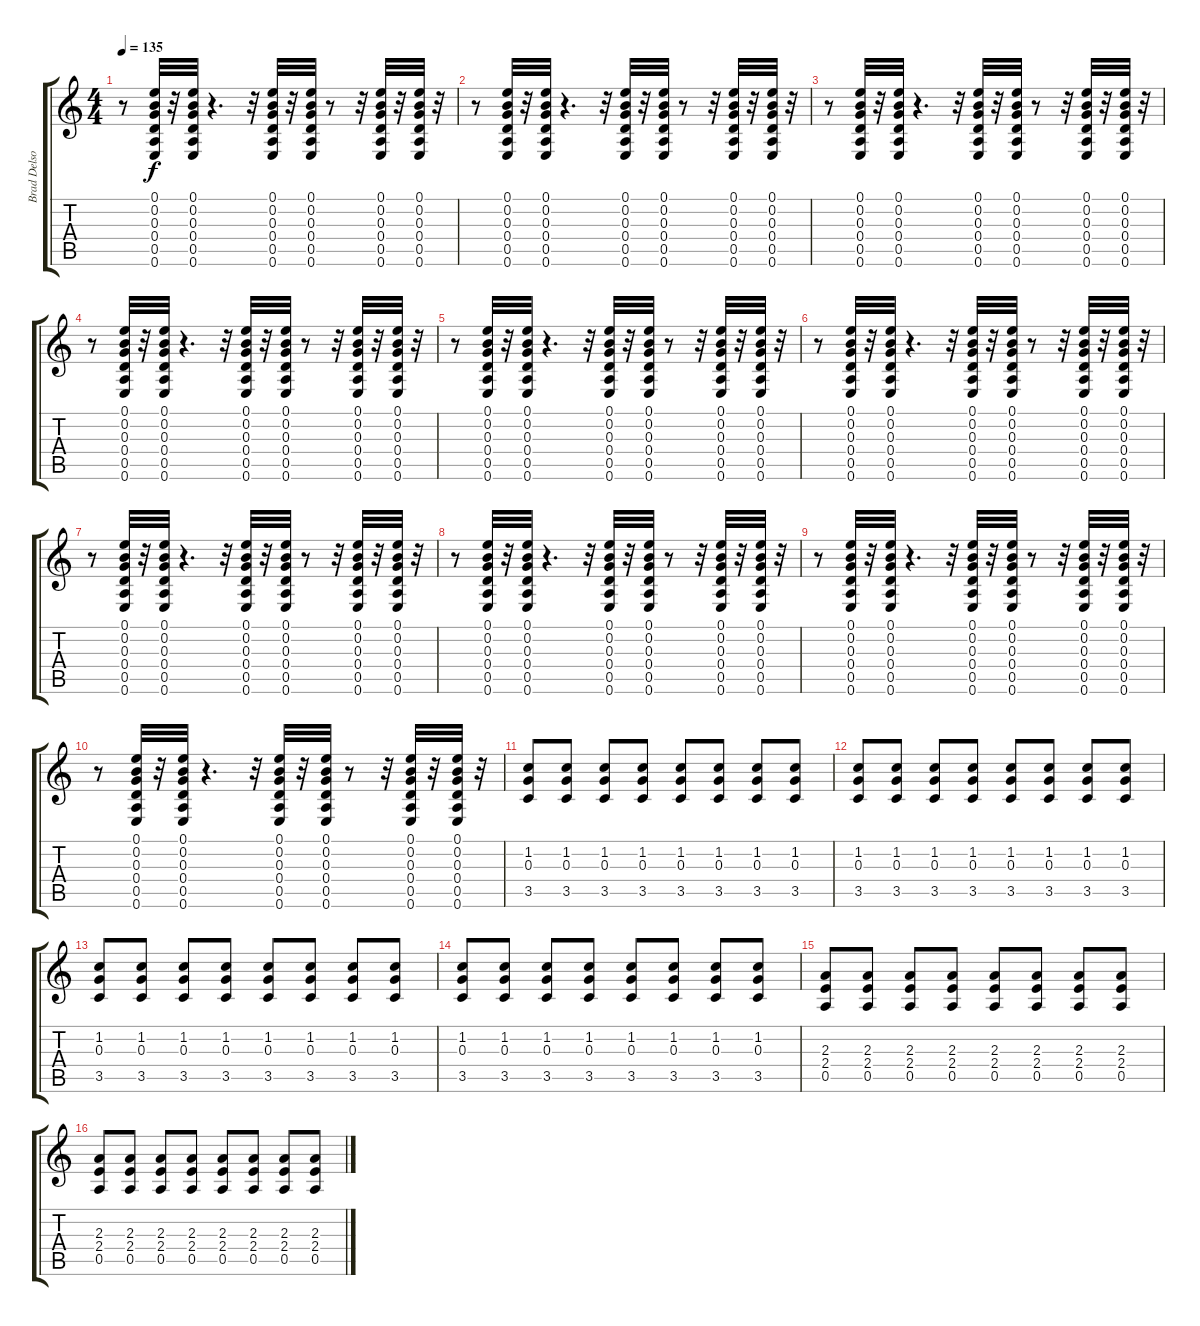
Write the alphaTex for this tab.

\track ("Brad Delson - Guitar (additional)" "Brad Delso") {instrument overdrivenguitar}
\staff {score tabs}
\tuning (E4 B3 G3 D3 A2 E2) {hide}
\ts (4 4)
\tempo 135
\clef g2
\ks c
r.8{dy f} (0.1 0.2 0.3 0.4 0.5 0.6).32 r.32 (0.1 0.2 0.3 0.4 0.5 0.6).32 r.4{d} r.32 (0.1 0.2 0.3 0.4 0.5 0.6).32 r.32 (0.1 0.2 0.3 0.4 0.5 0.6).32 r.8 r.32 (0.1 0.2 0.3 0.4 0.5 0.6).32 r.32 (0.1 0.2 0.3 0.4 0.5 0.6).32 r.32 |
r.8 (0.1 0.2 0.3 0.4 0.5 0.6).32 r.32 (0.1 0.2 0.3 0.4 0.5 0.6).32 r.4{d} r.32 (0.1 0.2 0.3 0.4 0.5 0.6).32 r.32 (0.1 0.2 0.3 0.4 0.5 0.6).32 r.8 r.32 (0.1 0.2 0.3 0.4 0.5 0.6).32 r.32 (0.1 0.2 0.3 0.4 0.5 0.6).32 r.32 |
r.8 (0.1 0.2 0.3 0.4 0.5 0.6).32 r.32 (0.1 0.2 0.3 0.4 0.5 0.6).32 r.4{d} r.32 (0.1 0.2 0.3 0.4 0.5 0.6).32 r.32 (0.1 0.2 0.3 0.4 0.5 0.6).32 r.8 r.32 (0.1 0.2 0.3 0.4 0.5 0.6).32 r.32 (0.1 0.2 0.3 0.4 0.5 0.6).32 r.32 |
r.8 (0.1 0.2 0.3 0.4 0.5 0.6).32 r.32 (0.1 0.2 0.3 0.4 0.5 0.6).32 r.4{d} r.32 (0.1 0.2 0.3 0.4 0.5 0.6).32 r.32 (0.1 0.2 0.3 0.4 0.5 0.6).32 r.8 r.32 (0.1 0.2 0.3 0.4 0.5 0.6).32 r.32 (0.1 0.2 0.3 0.4 0.5 0.6).32 r.32 |
r.8 (0.1 0.2 0.3 0.4 0.5 0.6).32 r.32 (0.1 0.2 0.3 0.4 0.5 0.6).32 r.4{d} r.32 (0.1 0.2 0.3 0.4 0.5 0.6).32 r.32 (0.1 0.2 0.3 0.4 0.5 0.6).32 r.8 r.32 (0.1 0.2 0.3 0.4 0.5 0.6).32 r.32 (0.1 0.2 0.3 0.4 0.5 0.6).32 r.32 |
r.8 (0.1 0.2 0.3 0.4 0.5 0.6).32 r.32 (0.1 0.2 0.3 0.4 0.5 0.6).32 r.4{d} r.32 (0.1 0.2 0.3 0.4 0.5 0.6).32 r.32 (0.1 0.2 0.3 0.4 0.5 0.6).32 r.8 r.32 (0.1 0.2 0.3 0.4 0.5 0.6).32 r.32 (0.1 0.2 0.3 0.4 0.5 0.6).32 r.32 |
r.8 (0.1 0.2 0.3 0.4 0.5 0.6).32 r.32 (0.1 0.2 0.3 0.4 0.5 0.6).32 r.4{d} r.32 (0.1 0.2 0.3 0.4 0.5 0.6).32 r.32 (0.1 0.2 0.3 0.4 0.5 0.6).32 r.8 r.32 (0.1 0.2 0.3 0.4 0.5 0.6).32 r.32 (0.1 0.2 0.3 0.4 0.5 0.6).32 r.32 |
r.8 (0.1 0.2 0.3 0.4 0.5 0.6).32 r.32 (0.1 0.2 0.3 0.4 0.5 0.6).32 r.4{d} r.32 (0.1 0.2 0.3 0.4 0.5 0.6).32 r.32 (0.1 0.2 0.3 0.4 0.5 0.6).32 r.8 r.32 (0.1 0.2 0.3 0.4 0.5 0.6).32 r.32 (0.1 0.2 0.3 0.4 0.5 0.6).32 r.32 |
r.8 (0.1 0.2 0.3 0.4 0.5 0.6).32 r.32 (0.1 0.2 0.3 0.4 0.5 0.6).32 r.4{d} r.32 (0.1 0.2 0.3 0.4 0.5 0.6).32 r.32 (0.1 0.2 0.3 0.4 0.5 0.6).32 r.8 r.32 (0.1 0.2 0.3 0.4 0.5 0.6).32 r.32 (0.1 0.2 0.3 0.4 0.5 0.6).32 r.32 |
r.8 (0.1 0.2 0.3 0.4 0.5 0.6).32 r.32 (0.1 0.2 0.3 0.4 0.5 0.6).32 r.4{d} r.32 (0.1 0.2 0.3 0.4 0.5 0.6).32 r.32 (0.1 0.2 0.3 0.4 0.5 0.6).32 r.8 r.32 (0.1 0.2 0.3 0.4 0.5 0.6).32 r.32 (0.1 0.2 0.3 0.4 0.5 0.6).32 r.32 |
(1.2 0.3 3.5).8{volume 9 balance 7 instrument overdrivenguitar} (1.2 0.3 3.5).8 (1.2 0.3 3.5).8 (1.2 0.3 3.5).8 (1.2 0.3 3.5).8 (1.2 0.3 3.5).8 (1.2 0.3 3.5).8 (1.2 0.3 3.5).8 |
(1.2 0.3 3.5).8 (1.2 0.3 3.5).8 (1.2 0.3 3.5).8 (1.2 0.3 3.5).8 (1.2 0.3 3.5).8 (1.2 0.3 3.5).8 (1.2 0.3 3.5).8 (1.2 0.3 3.5).8 |
(1.2 0.3 3.5).8 (1.2 0.3 3.5).8 (1.2 0.3 3.5).8 (1.2 0.3 3.5).8 (1.2 0.3 3.5).8 (1.2 0.3 3.5).8 (1.2 0.3 3.5).8 (1.2 0.3 3.5).8 |
(1.2 0.3 3.5).8 (1.2 0.3 3.5).8 (1.2 0.3 3.5).8 (1.2 0.3 3.5).8 (1.2 0.3 3.5).8 (1.2 0.3 3.5).8 (1.2 0.3 3.5).8 (1.2 0.3 3.5).8 |
(2.3 2.4 0.5).8 (2.3 2.4 0.5).8 (2.3 2.4 0.5).8 (2.3 2.4 0.5).8 (2.3 2.4 0.5).8 (2.3 2.4 0.5).8 (2.3 2.4 0.5).8 (2.3 2.4 0.5).8 |
(2.3 2.4 0.5).8 (2.3 2.4 0.5).8 (2.3 2.4 0.5).8 (2.3 2.4 0.5).8 (2.3 2.4 0.5).8 (2.3 2.4 0.5).8 (2.3 2.4 0.5).8 (2.3 2.4 0.5).8
